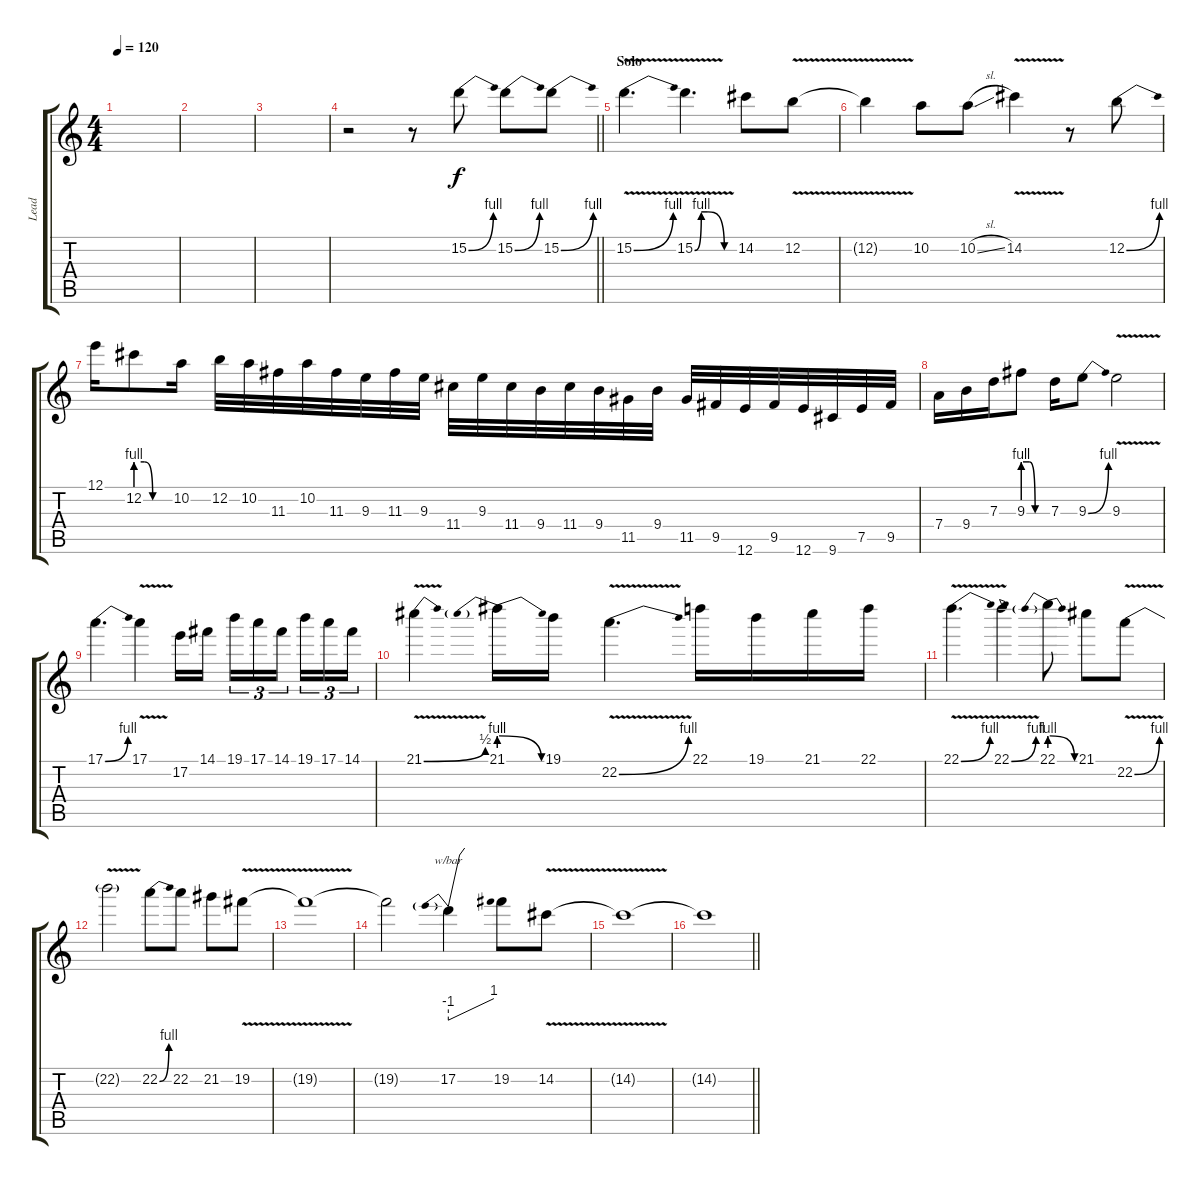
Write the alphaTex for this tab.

\track ("Lead" "Lead") {instrument acousticguitarsteel}
\staff {score tabs}
\tuning (E4 B3 G3 D3 A2 E2) {hide}
\ts (4 4)
\tempo 120
\clef g2
\ks c
|
|
|
\barLineRight lightlight
r.2{volume 16 instrument distortionguitar} r.8 15.2{be (bend 0 0 60 4)}.8 15.2{be (bend 0 0 60 4)}.8 15.2{be (bend 0 0 60 4)}.8 |
\section ("" "Solo")
15.2{be (bend 0 0 60 4) v}.4{d} 15.2{be (custom 0 0 10 4 20 4 45 0 60 0) v}.4{d} 14.2.8 12.2{v}.8 |
12.2{t}.4 10.2.8 10.2{sl}.8 14.2{v}.4 r.8 12.2{be (bend 0 0 60 4)}.8 |
12.1.16 12.2{be (custom 0 4 15 4 30 0 60 0)}.8 10.2.16 12.2.32 10.2.32 11.3.32 10.2.32 11.3.32 9.3.32 11.3.32 9.3.32 11.4.32 9.3.32 11.4.32 9.4.32 11.4.32 9.4.32 11.5.32 9.4.32 11.5.32 9.5.32 12.6.32 9.5.32 12.6.32 9.6.32 7.5.32 9.5.32 |
7.4.16 9.4.16 7.3.16 9.3{be (custom 0 4 15 4 30 0 60 0)}.8 7.3.16 9.3{be (bend 0 0 60 4)}.8 9.3{v}.2 |
17.1{be (bend 0 0 60 4)}.4{d} 17.1{v}.4 17.2.16 14.1.16 19.1.16{tu (3 2)} 17.1.16{tu (3 2)} 14.1.16{tu (3 2) beam splitsecondary} 19.1.16{tu (3 2)} 17.1.16{tu (3 2)} 14.1.16{tu (3 2)} |
21.1{be (bend 0 0 60 2) v}.4 21.1{be (prebendrelease 0 4 60 0)}.16 19.1.16 22.2{be (bend 0 0 60 4) v}.4{d} 22.1.16 19.1.16 21.1.16 22.1.16 |
22.1{be (bend 0 0 60 4) v}.4{d} 22.1{be (bend 0 0 60 4) v}.4 22.1{be (prebendrelease 0 4 60 0)}.8 21.1.8 22.2{be (bend 0 0 60 4) v}.8 |
22.2{t}.2 22.2{be (bend 0 0 60 4)}.8 22.2.8 21.2.8 19.2{v}.8 |
19.2{t}.1 |
19.2{t}.2 17.2.4{tbe (predivedive default 0 -4 60 4)} 19.2.8 14.2{v}.8 |
14.2{t}.1{volume 0} |
\barLineRight lightlight
14.2{t}.1
